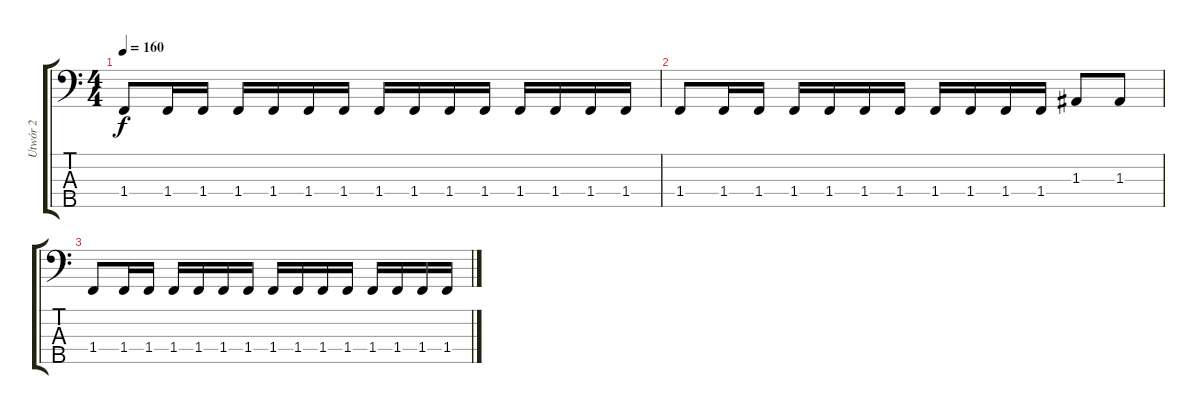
\track ("Utwór 2" "Utwór 2") {instrument electricbassfinger}
\staff {score tabs}
\tuning (G2 D2 A1 E1 B0) {hide}
\ts (4 4)
\tempo 160
\clef f4
\ks c
1.4.8{dy f} 1.4.16 1.4.16 1.4.16 1.4.16 1.4.16 1.4.16 1.4.16 1.4.16 1.4.16 1.4.16 1.4.16 1.4.16 1.4.16 1.4.16 |
1.4.8 1.4.16 1.4.16 1.4.16 1.4.16 1.4.16 1.4.16 1.4.16 1.4.16 1.4.16 1.4.16 1.3.8 1.3.8 |
1.4.8 1.4.16 1.4.16 1.4.16 1.4.16 1.4.16 1.4.16 1.4.16 1.4.16 1.4.16 1.4.16 1.4.16 1.4.16 1.4.16 1.4.16
